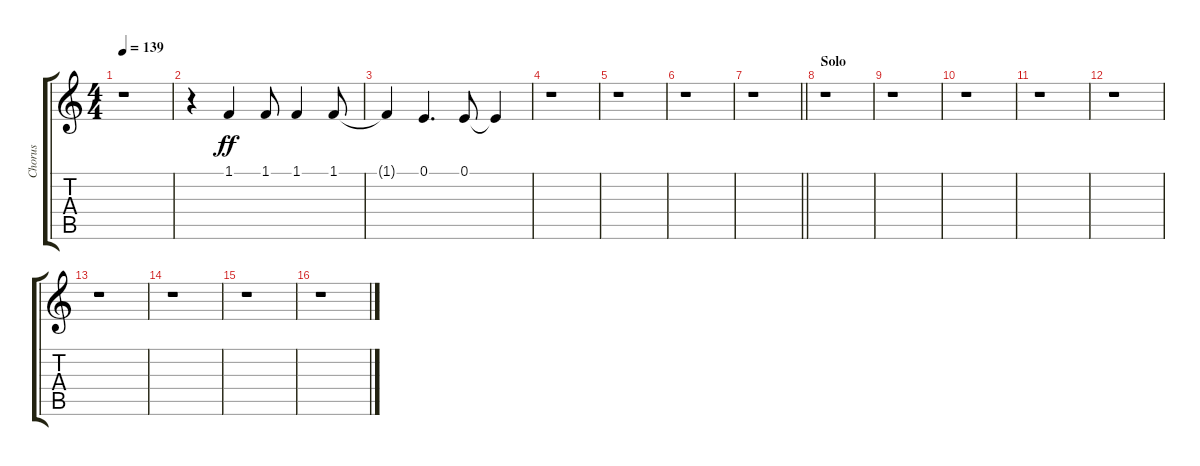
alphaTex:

\track ("Chorus" "Chorus") {instrument voiceoohs}
\staff {score tabs}
\tuning (E4 B3 G3 D3 A2 E2) {hide}
\ts (4 4)
\tempo 139
\clef g2
\ks aminor
r.1{dy ff} |
r.4 1.1.4 1.1.8 1.1.4 1.1.8 |
1.1{t}.4 0.1.4{d} 0.1.8 0.1{t}.4 |
r.1 |
r.1 |
r.1 |
\barLineRight lightlight
r.1 |
\section ("" "Solo")
r.1 |
r.1 |
r.1 |
r.1 |
r.1 |
r.1 |
r.1 |
r.1 |
r.1
